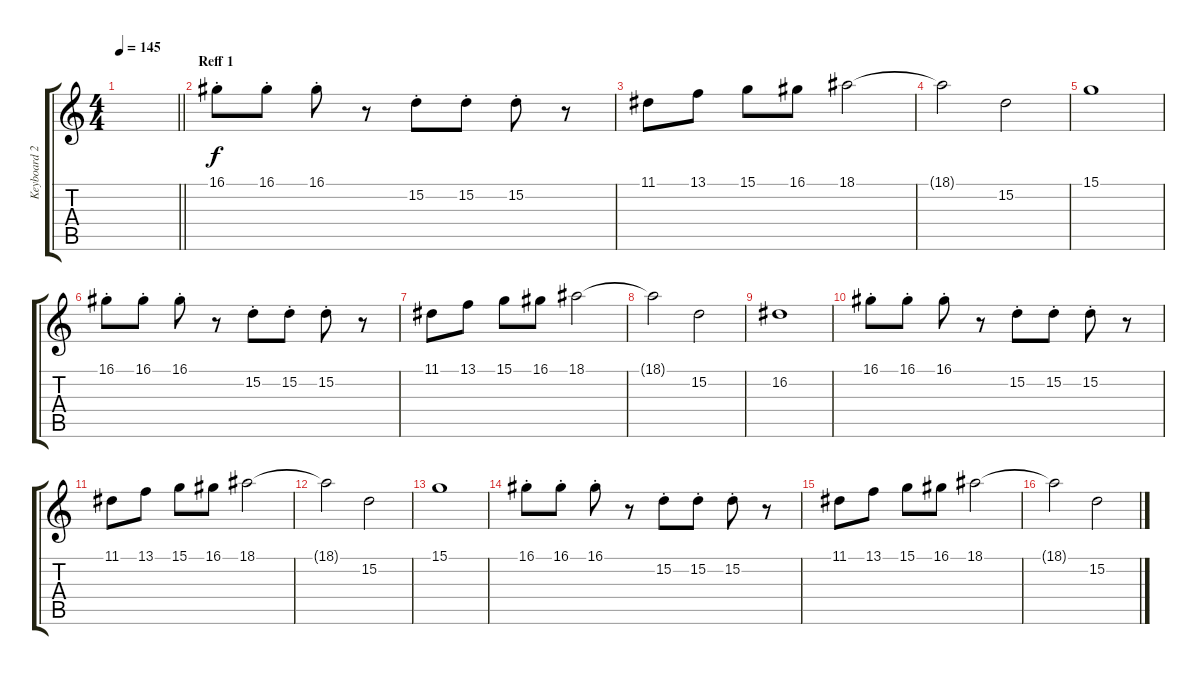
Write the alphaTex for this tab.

\track ("Keyboard 2" "Keyboard 2") {instrument stringensemble1}
\staff {score tabs}
\tuning (E4 B3 G3 D3 A2 E2) {hide}
\ts (4 4)
\tempo 145
\clef g2
\barLineRight lightlight
\ks c
|
\section ("" "Reff 1")
16.1{st}.8{volume 9} 16.1{st}.8 16.1{st}.8 r.8 15.2{st}.8 15.2{st}.8 15.2{st}.8 r.8 |
11.1.8 13.1.8 15.1.8 16.1.8 18.1.2 |
18.1{t}.2 15.2.2 |
15.1.1 |
16.1{st}.8 16.1{st}.8 16.1{st}.8 r.8 15.2{st}.8 15.2{st}.8 15.2{st}.8 r.8 |
11.1.8 13.1.8 15.1.8 16.1.8 18.1.2 |
18.1{t}.2 15.2.2 |
16.2.1 |
16.1{st}.8 16.1{st}.8 16.1{st}.8 r.8 15.2{st}.8 15.2{st}.8 15.2{st}.8 r.8 |
11.1.8 13.1.8 15.1.8 16.1.8 18.1.2 |
18.1{t}.2 15.2.2 |
15.1.1 |
16.1{st}.8 16.1{st}.8 16.1{st}.8 r.8 15.2{st}.8 15.2{st}.8 15.2{st}.8 r.8 |
11.1.8 13.1.8 15.1.8 16.1.8 18.1.2 |
18.1{t}.2 15.2.2
